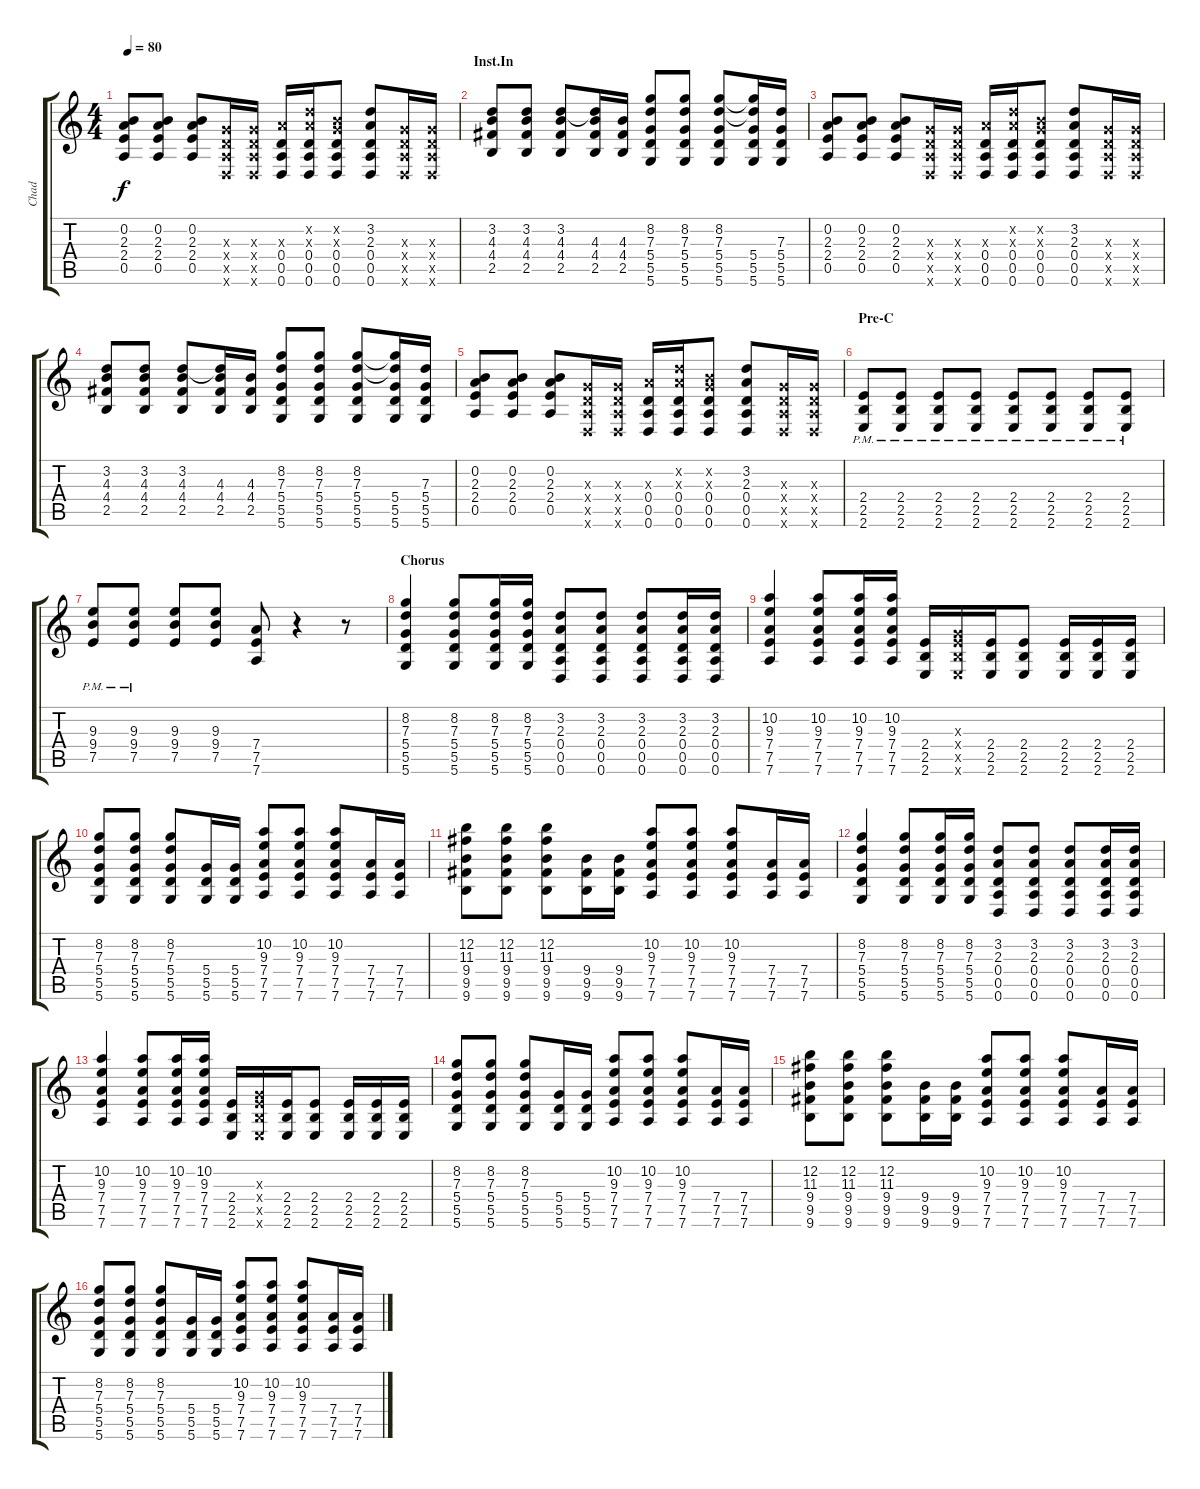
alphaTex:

\track ("Chad " "Chad ") {instrument acousticguitarsteel}
\staff {score tabs}
\tuning (E4 B3 G3 D3 A2 D2) {hide}
\ts (4 4)
\tempo 80
\clef g2
\ks c
(0.2 2.3 2.4 0.5).8{dy f} (0.2 2.3 2.4 0.5).8 (0.2 2.3 2.4 0.5).8 (0.3{x} 0.4{x} 0.5{x} 0.6{x}).16 (0.3{x} 0.4{x} 0.5{x} 0.6{x}).16 (2.3{x} 0.4 0.5 0.6).16 (3.2{x} 2.3{x} 0.4 0.5 0.6).16 (0.2{x} 0.3{x} 0.4 0.5 0.6).8 (3.2 2.3 0.4 0.5 0.6).8 (0.3{x} 0.4{x} 0.5{x} 0.6{x}).16 (0.3{x} 0.4{x} 0.5{x} 0.6{x}).16 |
\section ("" "Inst.In")
(3.2 4.3 4.4 2.5).8 (3.2 4.3 4.4 2.5).8 (3.2 4.3 4.4 2.5).8 (3.2{t} 4.3 4.4 2.5).16 (4.3 4.4 2.5).16 (8.2 7.3 5.4 5.5 5.6).8 (8.2 7.3 5.4 5.5 5.6).8 (8.2 7.3 5.4 5.5 5.6).8 (8.2{t} 7.3{t} 5.4 5.5 5.6).16 (7.3 5.4 5.5 5.6).16 |
(0.2 2.3 2.4 0.5).8 (0.2 2.3 2.4 0.5).8 (0.2 2.3 2.4 0.5).8 (0.3{x} 0.4{x} 0.5{x} 0.6{x}).16 (0.3{x} 0.4{x} 0.5{x} 0.6{x}).16 (2.3{x} 0.4 0.5 0.6).16 (3.2{x} 2.3{x} 0.4 0.5 0.6).16 (0.2{x} 0.3{x} 0.4 0.5 0.6).8 (3.2 2.3 0.4 0.5 0.6).8 (0.3{x} 0.4{x} 0.5{x} 0.6{x}).16 (0.3{x} 0.4{x} 0.5{x} 0.6{x}).16 |
(3.2 4.3 4.4 2.5).8 (3.2 4.3 4.4 2.5).8 (3.2 4.3 4.4 2.5).8 (3.2{t} 4.3 4.4 2.5).16 (4.3 4.4 2.5).16 (8.2 7.3 5.4 5.5 5.6).8 (8.2 7.3 5.4 5.5 5.6).8 (8.2 7.3 5.4 5.5 5.6).8 (8.2{t} 7.3{t} 5.4 5.5 5.6).16 (7.3 5.4 5.5 5.6).16 |
(0.2 2.3 2.4 0.5).8 (0.2 2.3 2.4 0.5).8 (0.2 2.3 2.4 0.5).8 (0.3{x} 0.4{x} 0.5{x} 0.6{x}).16 (0.3{x} 0.4{x} 0.5{x} 0.6{x}).16 (2.3{x} 0.4 0.5 0.6).16 (3.2{x} 2.3{x} 0.4 0.5 0.6).16 (0.2{x} 0.3{x} 0.4 0.5 0.6).8 (3.2 2.3 0.4 0.5 0.6).8 (0.3{x} 0.4{x} 0.5{x} 0.6{x}).16 (0.3{x} 0.4{x} 0.5{x} 0.6{x}).16 |
\section ("" "Pre-C")
(2.4{pm} 2.5{pm} 2.6{pm}).8 (2.4{pm} 2.5{pm} 2.6{pm}).8 (2.4{pm} 2.5{pm} 2.6{pm}).8 (2.4{pm} 2.5{pm} 2.6{pm}).8 (2.4{pm} 2.5{pm} 2.6{pm}).8 (2.4{pm} 2.5{pm} 2.6{pm}).8 (2.4{pm} 2.5{pm} 2.6{pm}).8 (2.4{pm} 2.5{pm} 2.6{pm}).8 |
(9.3{pm} 9.4{pm} 7.5{pm}).8 (9.3{pm} 9.4{pm} 7.5{pm}).8 (9.3 9.4 7.5).8 (9.3 9.4 7.5).8 (7.4 7.5 7.6).8 r.4 r.8 |
\section ("" "Chorus")
(8.2 7.3 5.4 5.5 5.6).4 (8.2 7.3 5.4 5.5 5.6).8 (8.2 7.3 5.4 5.5 5.6).16 (8.2 7.3 5.4 5.5 5.6).16 (3.2 2.3 0.4 0.5 0.6).8 (3.2 2.3 0.4 0.5 0.6).8 (3.2 2.3 0.4 0.5 0.6).8 (3.2 2.3 0.4 0.5 0.6).16 (3.2 2.3 0.4 0.5 0.6).16 |
(10.2 9.3 7.4 7.5 7.6).4 (10.2 9.3 7.4 7.5 7.6).8 (10.2 9.3 7.4 7.5 7.6).16 (10.2 9.3 7.4 7.5 7.6).16 (2.4 2.5 2.6).16 (0.3{x} 2.4{x} 2.5{x} 2.6{x}).16 (2.4 2.5 2.6).16 (2.4 2.5 2.6).8 (2.4 2.5 2.6).16 (2.4 2.5 2.6).16 (2.4 2.5 2.6).16 |
(8.2 7.3 5.4 5.5 5.6).8 (8.2 7.3 5.4 5.5 5.6).8 (8.2 7.3 5.4 5.5 5.6).8 (5.4 5.5 5.6).16 (5.4 5.5 5.6).16 (10.2 9.3 7.4 7.5 7.6).8 (10.2 9.3 7.4 7.5 7.6).8 (10.2 9.3 7.4 7.5 7.6).8 (7.4 7.5 7.6).16 (7.4 7.5 7.6).16 |
(12.2 11.3 9.4 9.5 9.6).8 (12.2 11.3 9.4 9.5 9.6).8 (12.2 11.3 9.4 9.5 9.6).8 (9.4 9.5 9.6).16 (9.4 9.5 9.6).16 (10.2 9.3 7.4 7.5 7.6).8 (10.2 9.3 7.4 7.5 7.6).8 (10.2 9.3 7.4 7.5 7.6).8 (7.4 7.5 7.6).16 (7.4 7.5 7.6).16 |
(8.2 7.3 5.4 5.5 5.6).4 (8.2 7.3 5.4 5.5 5.6).8 (8.2 7.3 5.4 5.5 5.6).16 (8.2 7.3 5.4 5.5 5.6).16 (3.2 2.3 0.4 0.5 0.6).8 (3.2 2.3 0.4 0.5 0.6).8 (3.2 2.3 0.4 0.5 0.6).8 (3.2 2.3 0.4 0.5 0.6).16 (3.2 2.3 0.4 0.5 0.6).16 |
(10.2 9.3 7.4 7.5 7.6).4 (10.2 9.3 7.4 7.5 7.6).8 (10.2 9.3 7.4 7.5 7.6).16 (10.2 9.3 7.4 7.5 7.6).16 (2.4 2.5 2.6).16 (0.3{x} 2.4{x} 2.5{x} 2.6{x}).16 (2.4 2.5 2.6).16 (2.4 2.5 2.6).8 (2.4 2.5 2.6).16 (2.4 2.5 2.6).16 (2.4 2.5 2.6).16 |
(8.2 7.3 5.4 5.5 5.6).8 (8.2 7.3 5.4 5.5 5.6).8 (8.2 7.3 5.4 5.5 5.6).8 (5.4 5.5 5.6).16 (5.4 5.5 5.6).16 (10.2 9.3 7.4 7.5 7.6).8 (10.2 9.3 7.4 7.5 7.6).8 (10.2 9.3 7.4 7.5 7.6).8 (7.4 7.5 7.6).16 (7.4 7.5 7.6).16 |
(12.2 11.3 9.4 9.5 9.6).8 (12.2 11.3 9.4 9.5 9.6).8 (12.2 11.3 9.4 9.5 9.6).8 (9.4 9.5 9.6).16 (9.4 9.5 9.6).16 (10.2 9.3 7.4 7.5 7.6).8 (10.2 9.3 7.4 7.5 7.6).8 (10.2 9.3 7.4 7.5 7.6).8 (7.4 7.5 7.6).16 (7.4 7.5 7.6).16 |
(8.2 7.3 5.4 5.5 5.6).8 (8.2 7.3 5.4 5.5 5.6).8 (8.2 7.3 5.4 5.5 5.6).8 (5.4 5.5 5.6).16 (5.4 5.5 5.6).16 (10.2 9.3 7.4 7.5 7.6).8 (10.2 9.3 7.4 7.5 7.6).8 (10.2 9.3 7.4 7.5 7.6).8 (7.4 7.5 7.6).16 (7.4 7.5 7.6).16
